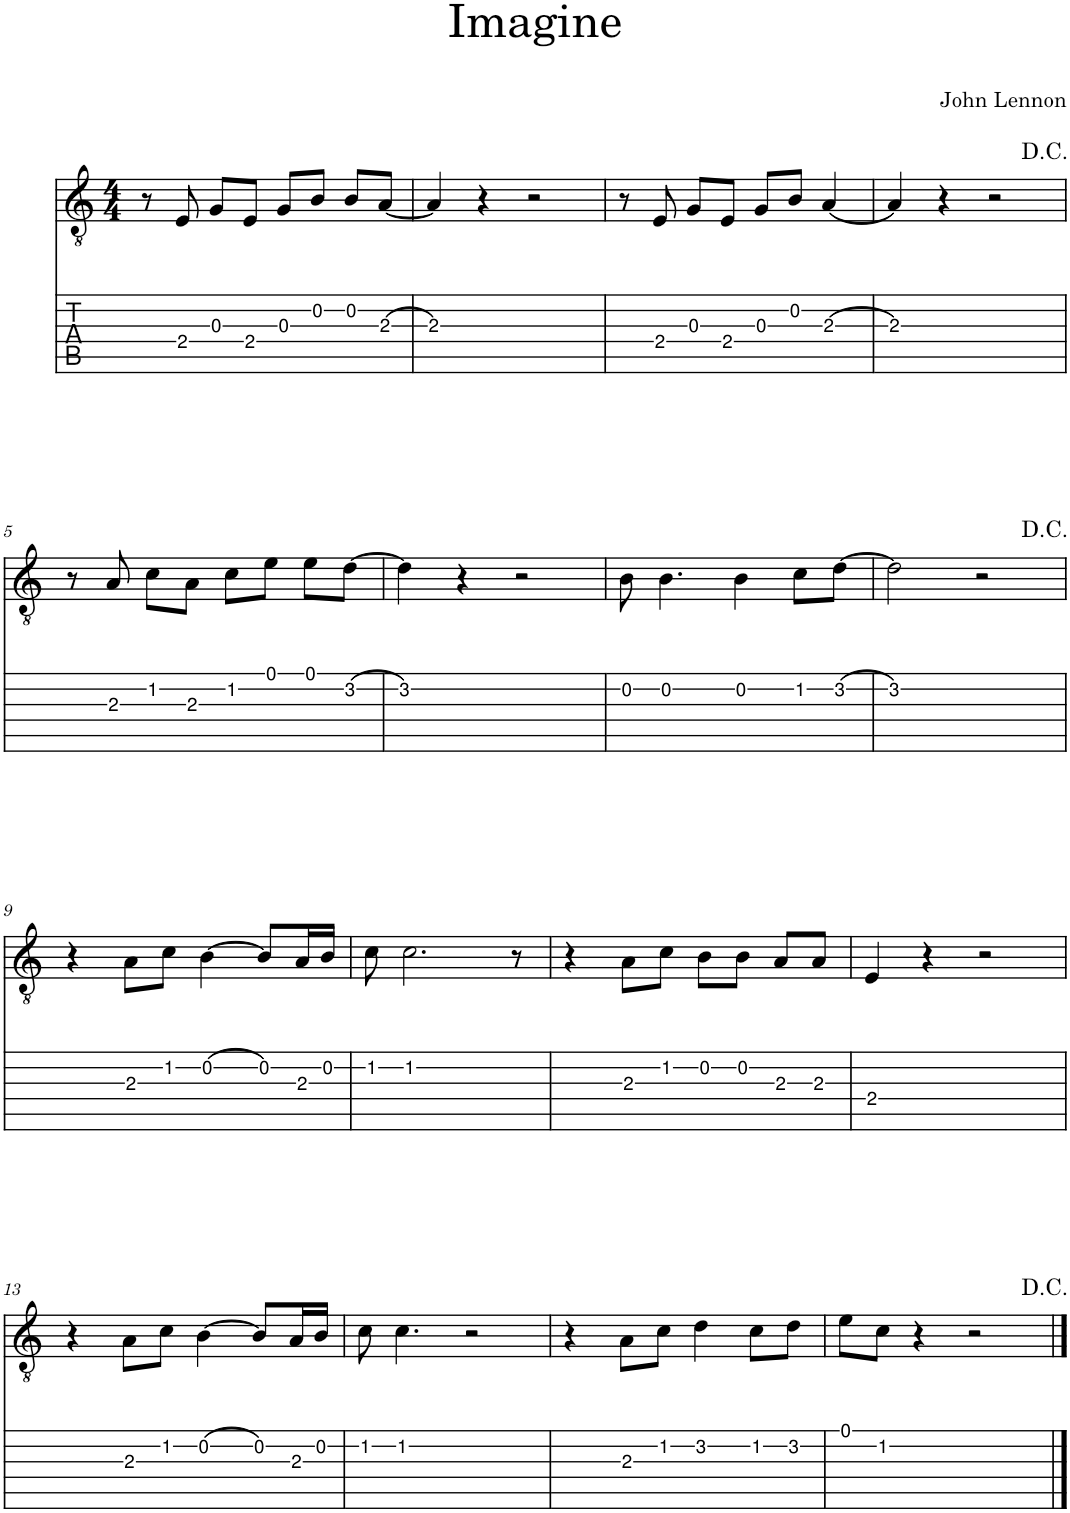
**kern	**kern
*part1	*part1
*staff2	*staff1
*I"Guitar	*
*I'Guit.	*
*stria6	*
*	*clefGv2
*k[]	*k[]
*M4/4	*M4/4
=1	=1
8r	8r
8E	8E/
8GL	8G/L
8EJ	8E/J
8GL	8G/L
8BJ	8B/J
8BL	8B/L
[8AJ	[8A/J
=2	=2
4A]	4A/]
4r	4r
2r	2r
=3	=3
8r	8r
8E	8E/
8GL	8G/L
8EJ	8E/J
8GL	8G/L
8BJ	8B/J
[4A	[4A/
=4	=4
4A]	4A/]
4r	4r
2r	2r
!!LO:LB:g=z
=5	=5
8r	8r
8A	8A/
8cL	8c\L
8AJ	8A\J
8cL	8c\L
8eJ	8e\J
8eL	8e\L
[8dJ	[8d\J
=6	=6
4d]	4d\]
4r	4r
2r	2r
=7	=7
8B	8B\
4.B	4.B\
4B	4B\
8cL	8c\L
[8dJ	[8d\J
=8	=8
2d]	2d\]
2r	2r
!!LO:LB:g=z
=9	=9
4r	4r
8AL	8A\L
8cJ	8c\J
[4B	[4B\
8BL]	8B/L]
16AL	16A/L
16BJJ	16B/JJ
=10	=10
8c	8c\
2.c	2.c\
8r	8r
=11	=11
4r	4r
8AL	8A\L
8cJ	8c\J
8BL	8B\L
8BJ	8B\J
8AL	8A/L
8AJ	8A/J
=12	=12
4E	4E/
4r	4r
2r	2r
!!LO:LB:g=z
=13	=13
4r	4r
8AL	8A\L
8cJ	8c\J
[4B	[4B\
8BL]	8B/L]
16AL	16A/L
16BJJ	16B/JJ
=14	=14
8c	8c\
4.c	4.c\
2r	2r
=15	=15
4r	4r
8AL	8A\L
8cJ	8c\J
4d	4d\
8cL	8c\L
8dJ	8d\J
=16	=16
8eL	8e\L
8cJ	8c\J
4r	4r
2r	2r
==	==
*-	*-
